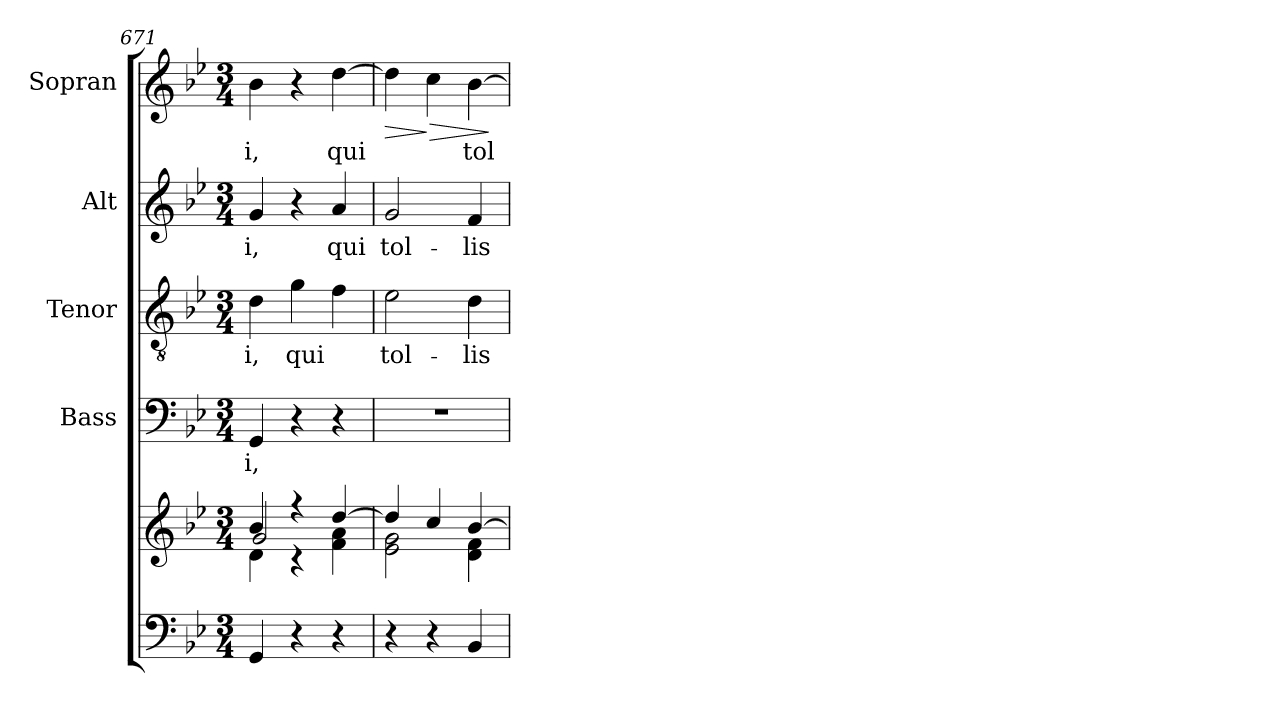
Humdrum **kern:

**kern	**kern	**kern	**text	**kern	**text	**kern	**text	**kern	**text	**dynam
*part5	*part5	*part4	*part4	*part3	*part3	*part2	*part2	*part1	*part1	*part1
*staff6	*staff5	*staff4	*staff4	*staff3	*staff3	*staff2	*staff2	*staff1	*staff1	*staff1
*	*	*I"Bass	*	*I"Tenor	*	*I"Alt	*	*I"Sopran	*	*
*	*	*I'B.	*	*I'T.	*	*I'A.	*	*I'S.	*	*
*clefF4	*clefG2	*clefF4	*	*clefGv2	*	*clefG2	*	*clefG2	*	*
*k[b-e-]	*k[b-e-]	*k[b-e-]	*	*k[b-e-]	*	*k[b-e-]	*	*k[b-e-]	*	*
*B-:	*B-:	*B-:	*	*B-:	*	*B-:	*	*B-:	*	*
*M3/4	*M3/4	*M3/4	*	*M3/4	*	*M3/4	*	*M3/4	*	*
=671	=671	=671	=671	=671	=671	=671	=671	=671	=671	=671
*	*^	*	*	*	*	*	*	*	*	*
*	*	*^	*	*	*	*	*	*	*	*	*
!	!	!	!	!	!LO:LY:b	!	!LO:LY:b	!	!LO:LY:b	!	!LO:LY:b	!
4GG/	4b-/	4d\	2g/	4GG/	-i,	4d\	-i,	4g/	-i,	4b-\	-i,	.
!	!	!	!	!	!	!	!LO:LY:b	!	!	!	!	!
4r	4ree	4rB	.	4r	.	4g\	qui	4r	.	4r	.	.
!	!	!	!	!	!	!	!	!	!LO:LY:b	!	!LO:LY:b	!
4r	[>4dd/	4f\ 4a\	4ryy	4r	.	4f\	.	4a/	qui	[4dd\	qui	.
!!LO:LB:g=z
=672	=672	=672	=672	=672	=672	=672	=672	=672	=672	=672	=672	=672
!	!	!	!	!	!	!	!LO:LY:b	!	!LO:LY:b	!	!	!LO:HP:b
*	*	*v	*v	*	*	*	*	*	*	*	*	*
4r	4dd/]	2e-\ 2g\	2.r	.	2e-\	tol-	2g/	tol-	4dd\]	.	>
!	!	!	!	!	!	!	!	!	!	!	!LO:HP:n=1:b
4r	4cc/	.	.	.	.	.	.	.	4cc\	.	] >
!	!	!	!	!	!	!LO:LY:b	!	!LO:LY:b	!	!LO:LY:b	!
4BB-/	[>4b-/	4d\ 4f\	.	.	4d\	-lis	4f/	-lis	[4b-\	tol-	.
*	*v	*v	*	*	*	*	*	*	*	*	*
.	.	.	.	.	.	.	.	.	.	]
=	=	=	=	=	=	=	=	=	=	=
*-	*-	*-	*-	*-	*-	*-	*-	*-	*-	*-
